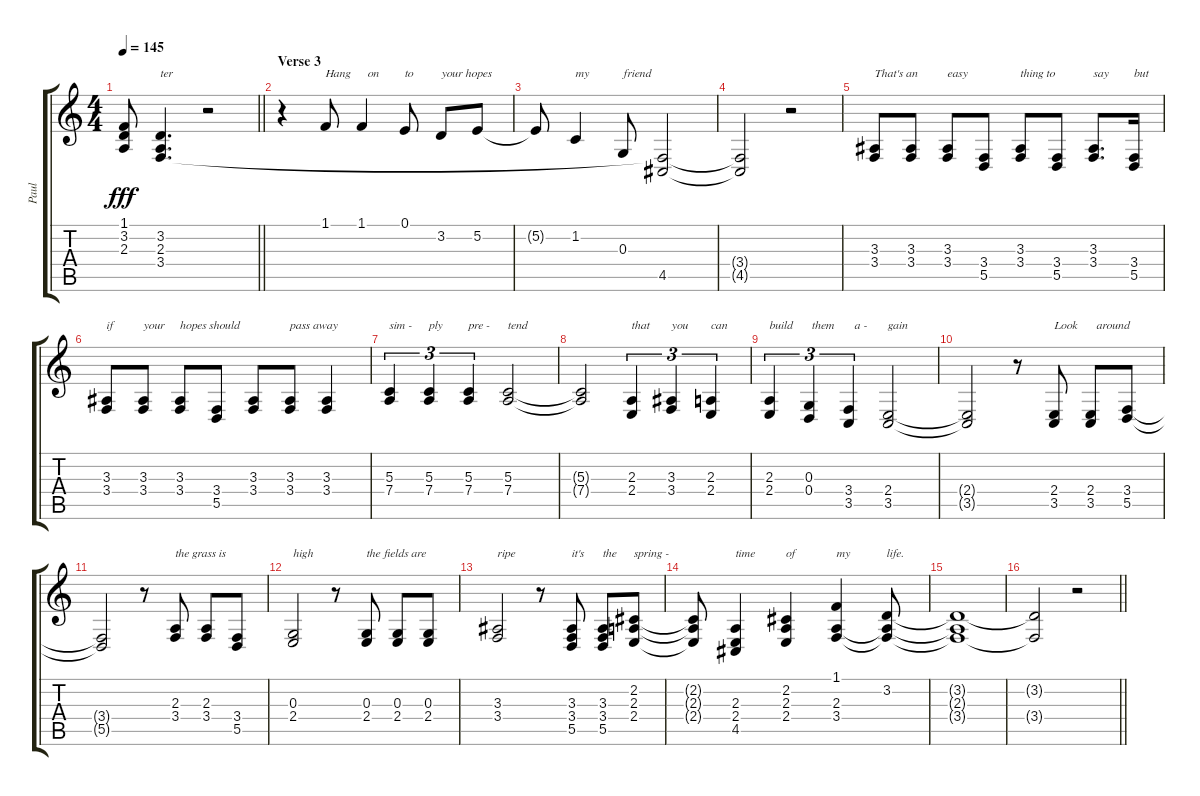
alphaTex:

\track ("Paul" "Paul") {instrument acousticgrandpiano}
\staff {score tabs}
\tuning (E4 B3 G3 D3 A2 E2) {hide}
\ts (4 4)
\tempo 145
\clef g2
\barLineRight lightlight
\ks c
(1.1{t} 3.2{t} 2.3{t}).8{dy fff} (3.2 2.3 3.4).4{d txt "ter"} r.2 |
\section ("" "Verse 3")
r.4 1.1.8{txt "Hang"} 1.1.4{txt "  on"} 0.1.8{txt "to"} 3.2.8{txt "your hopes"} 5.2.8 |
5.2{t}.8{txt " "} 1.2.4{txt "my"} 0.3.8{txt "friend"} (3.4{t} 4.5{t}).2 |
(3.4{t} 4.5{t}).2 r.2 |
(3.3 3.4).8{txt "That's an"} (3.3 3.4).8{txt " "} (3.3 3.4).8{txt "easy"} (3.4 5.5).8 (3.3 3.4).8{txt "thing to"} (3.4 5.5).8 (3.3 3.4).8{d txt "say"} (3.4 5.5).16{txt "but"} |
(3.3 3.4).8{txt "if"} (3.3 3.4).8{txt "your"} (3.3 3.4).8{txt "hopes should"} (3.4 5.5).8 (3.3 3.4).8{txt " "} (3.3 3.4).8{txt "pass away"} (3.3 3.4).4{txt " "} |
(5.3 7.4).4{tu (3 2) txt "sim -"} (5.3 7.4).4{tu (3 2) txt "ply"} (5.3 7.4).4{tu (3 2) txt "pre -"} (5.3 7.4).2{txt "tend"} |
(5.3{t} 7.4{t}).2 (2.3 2.4).4{tu (3 2) txt "that"} (3.3 3.4).4{tu (3 2) txt "you"} (2.3 2.4).4{tu (3 2) txt "can"} |
(2.3 2.4).4{tu (3 2) txt "build"} (0.3 0.4).4{tu (3 2) txt " them"} (3.4 3.5).4{tu (3 2) txt "  a -"} (2.4 3.5).2{txt "gain"} |
(2.4{t} 3.5{t}).2 r.8 (2.4 3.5).8{txt "Look"} (2.4 3.5).8{txt "  around"} (3.4 5.5).8 |
(3.4{t} 5.5{t}).2 r.8{txt " "} (2.3 3.4).8{txt "the grass is"} (2.3 3.4).8{txt " "} (3.4 5.5).8 |
(0.3 2.4).2{txt "high"} r.8 (0.3 2.4).8{txt "the fields are"} (0.3 2.4).8 (0.3 2.4).8 |
(3.3 3.4).2{txt "ripe"} r.8 (3.3 3.4 5.5).8{txt "it's"} (3.3 3.4 5.5).8{txt "the"} (2.2 2.3 2.4).8{txt "spring -"} |
(2.2{t} 2.3{t} 2.4{t}).8 (2.3 2.4 4.5).4{txt "time"} (2.2 2.3 2.4).4{txt "of"} (1.1 2.3 3.4).4{txt "my"} (3.2 2.3{t} 3.4{t}).8{txt "life."} |
(3.2{t} 2.3{t} 3.4{t}).1{txt " "} |
\barLineRight lightlight
(3.2{t} 3.4{t}).2 r.2
